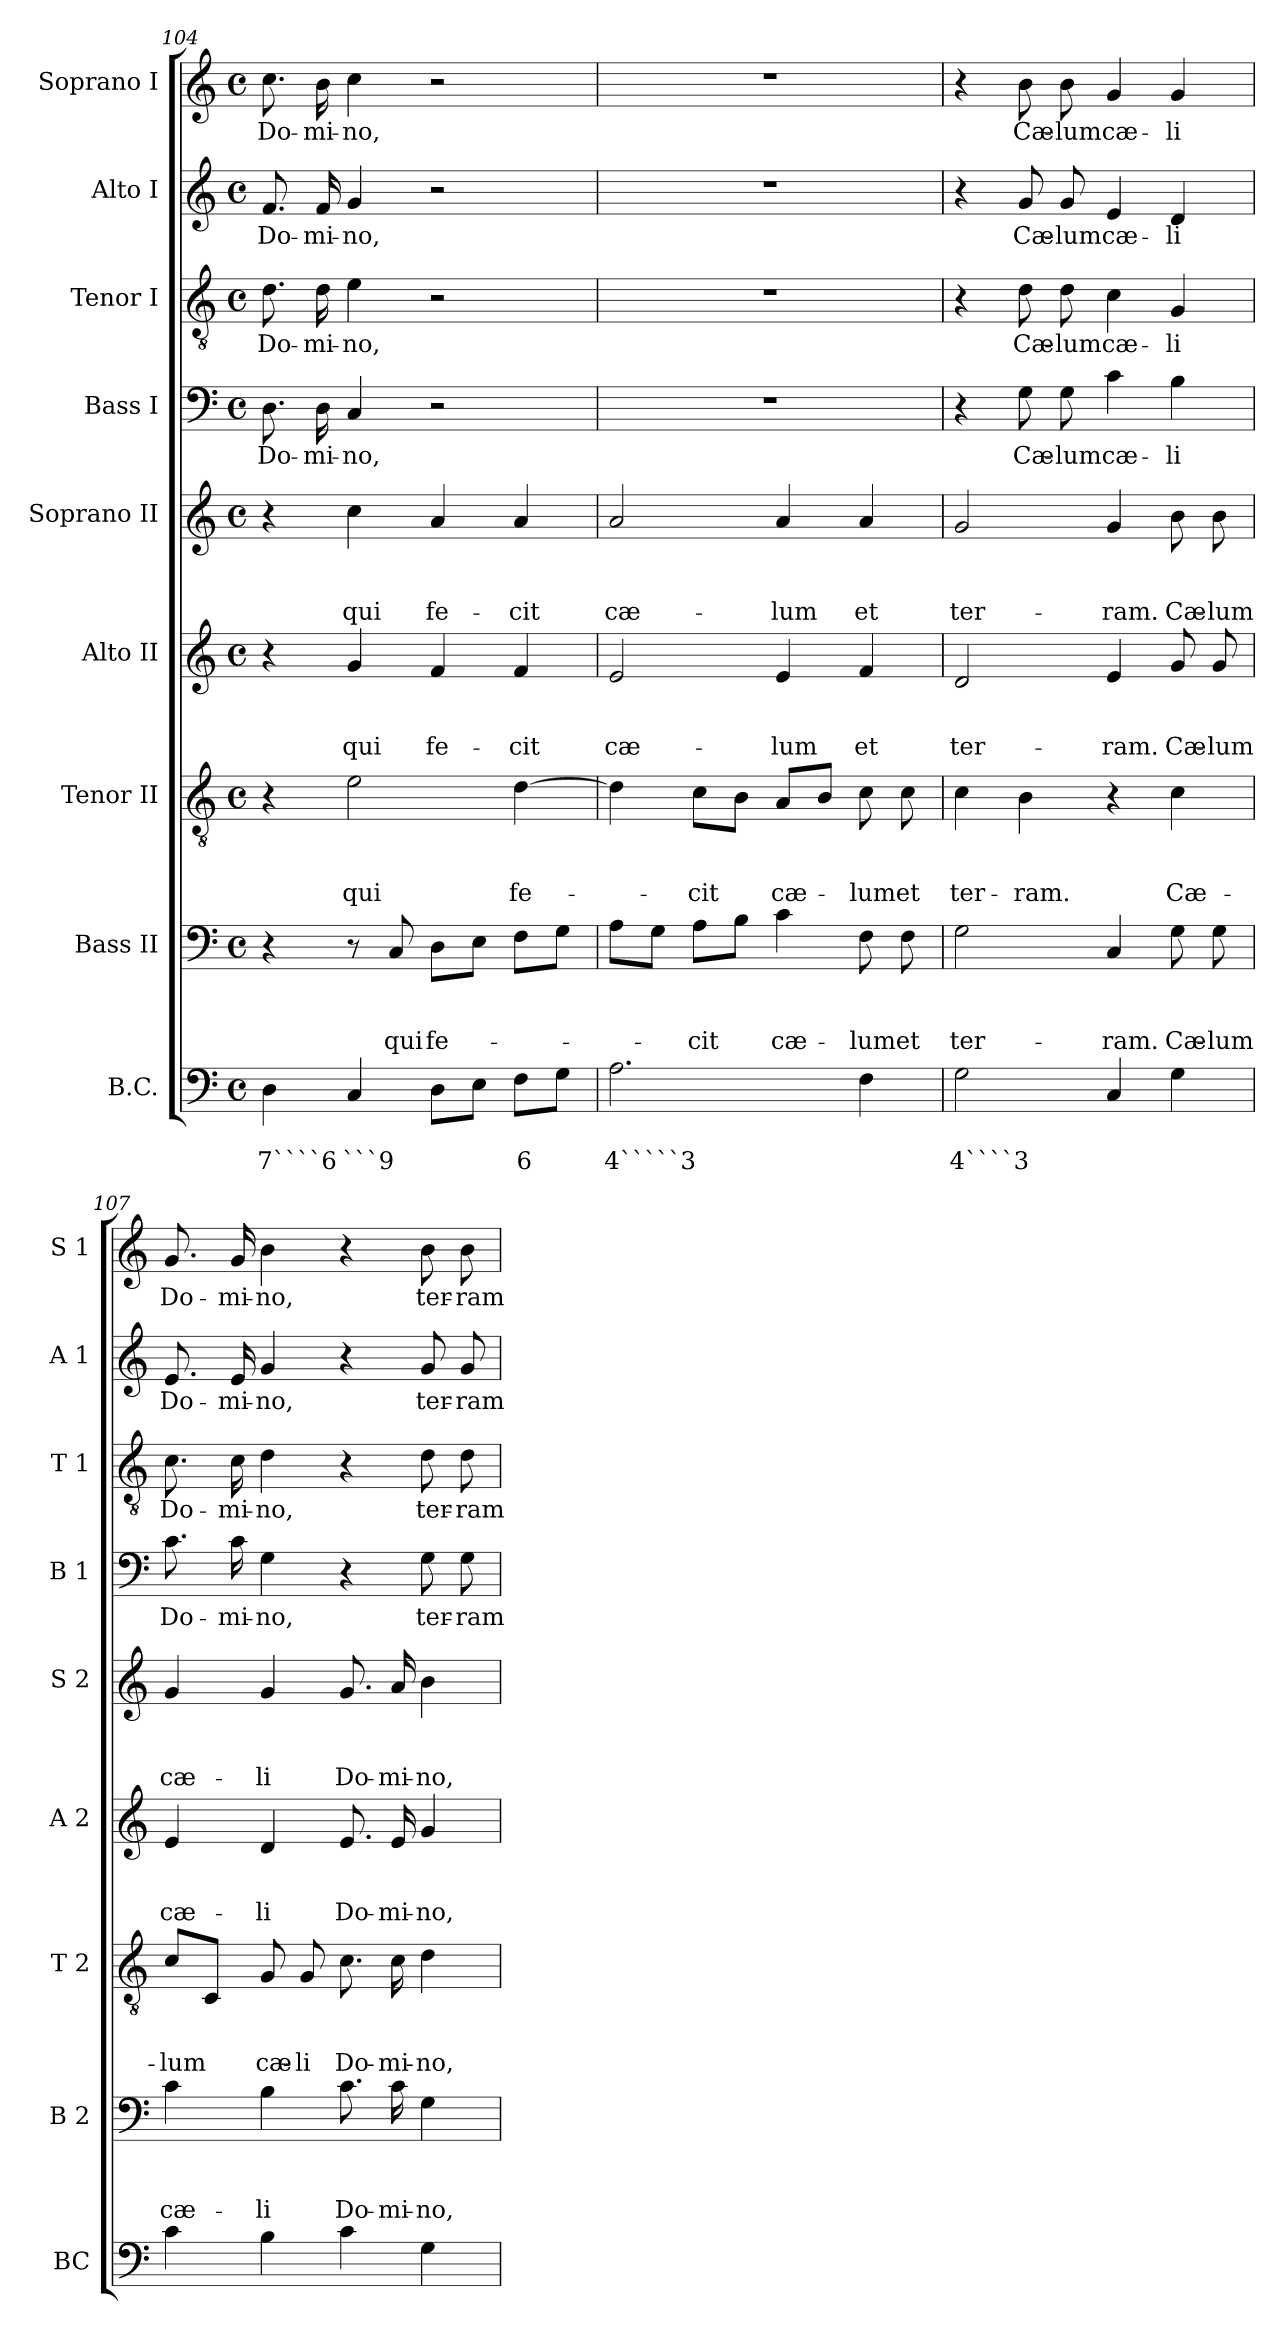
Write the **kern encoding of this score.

**kern	**text	**text	**kern	**text	**text	**text	**kern	**text	**text	**text	**kern	**text	**text	**text	**kern	**text	**text	**text	**kern	**text	**kern	**text	**kern	**text	**kern	**text
*part9	*part9	*part9	*part8	*part8	*part8	*part8	*part7	*part7	*part7	*part7	*part6	*part6	*part6	*part6	*part5	*part5	*part5	*part5	*part4	*part4	*part3	*part3	*part2	*part2	*part1	*part1
*staff9	*staff9	*staff9	*staff8	*staff8	*staff8	*staff8	*staff7	*staff7	*staff7	*staff7	*staff6	*staff6	*staff6	*staff6	*staff5	*staff5	*staff5	*staff5	*staff4	*staff4	*staff3	*staff3	*staff2	*staff2	*staff1	*staff1
*I"B.C.	*	*	*I"Bass II	*	*	*	*I"Tenor II	*	*	*	*I"Alto II	*	*	*	*I"Soprano II	*	*	*	*I"Bass I	*	*I"Tenor I	*	*I"Alto I	*	*I"Soprano I	*
*I'BC	*	*	*I'B 2	*	*	*	*I'T 2	*	*	*	*I'A 2	*	*	*	*I'S 2	*	*	*	*I'B 1	*	*I'T 1	*	*I'A 1	*	*I'S 1	*
*clefF4	*	*	*clefF4	*	*	*	*clefGv2	*	*	*	*clefG2	*	*	*	*clefG2	*	*	*	*clefF4	*	*clefGv2	*	*clefG2	*	*clefG2	*
*k[]	*	*	*k[]	*	*	*	*k[]	*	*	*	*k[]	*	*	*	*k[]	*	*	*	*k[]	*	*k[]	*	*k[]	*	*k[]	*
*C:	*	*	*C:	*	*	*	*C:	*	*	*	*C:	*	*	*	*C:	*	*	*	*C:	*	*C:	*	*C:	*	*C:	*
*M4/4	*	*	*M4/4	*	*	*	*M4/4	*	*	*	*M4/4	*	*	*	*M4/4	*	*	*	*M4/4	*	*M4/4	*	*M4/4	*	*M4/4	*
*met(c)	*	*	*met(c)	*	*	*	*met(c)	*	*	*	*met(c)	*	*	*	*met(c)	*	*	*	*met(c)	*	*met(c)	*	*met(c)	*	*met(c)	*
=104	=104	=104	=104	=104	=104	=104	=104	=104	=104	=104	=104	=104	=104	=104	=104	=104	=104	=104	=104	=104	=104	=104	=104	=104	=104	=104
!	!	!LO:LY:b	!	!	!	!	!	!	!	!	!	!	!	!	!	!	!	!	!	!LO:LY:b	!	!LO:LY:b	!	!LO:LY:b	!	!LO:LY:b
4D\	.	7````6	4r	.	.	.	4r	.	.	.	4r	.	.	.	4r	.	.	.	8.D\	Do-	8.d\	Do-	8.f/	Do-	8.cc\	Do-
!	!	!	!	!	!	!	!	!	!	!	!	!	!	!	!	!	!	!	!	!LO:LY:b	!	!LO:LY:b	!	!LO:LY:b	!	!LO:LY:b
.	.	.	.	.	.	.	.	.	.	.	.	.	.	.	.	.	.	.	16D\	-mi-	16d\	-mi-	16f/	-mi-	16b\	-mi-
!	!	!LO:LY:b	!	!	!	!	!	!	!	!LO:LY:b	!	!	!	!LO:LY:b	!	!	!	!LO:LY:b	!	!LO:LY:b	!	!LO:LY:b	!	!LO:LY:b	!	!LO:LY:b
4C/	.	```9	8r	.	.	.	2e\	.	.	qui	4g/	.	.	qui	4cc\	.	.	qui	4C/	-no,	4e\	-no,	4g/	-no,	4cc\	-no,
!	!	!	!	!	!	!LO:LY:b	!	!	!	!	!	!	!	!	!	!	!	!	!	!	!	!	!	!	!	!
.	.	.	8C/	.	.	qui	.	.	.	.	.	.	.	.	.	.	.	.	.	.	.	.	.	.	.	.
!	!	!	!	!	!	!LO:LY:b	!	!	!	!	!	!	!	!LO:LY:b	!	!	!	!LO:LY:b	!	!	!	!	!	!	!	!
8D\L	.	.	8D\L	.	.	fe-	.	.	.	.	4f/	.	.	fe-	4a/	.	.	fe-	2r	.	2r	.	2r	.	2r	.
8E\J	.	.	8E\J	.	.	.	.	.	.	.	.	.	.	.	.	.	.	.	.	.	.	.	.	.	.	.
!	!	!LO:LY:b	!	!	!	!	!	!	!	!LO:LY:b	!	!	!	!LO:LY:b	!	!	!	!LO:LY:b	!	!	!	!	!	!	!	!
8F\L	.	6	8F\L	.	.	.	[4d\	.	.	fe-	4f/	.	.	-cit	4a/	.	.	-cit	.	.	.	.	.	.	.	.
8G\J	.	.	8G\J	.	.	.	.	.	.	.	.	.	.	.	.	.	.	.	.	.	.	.	.	.	.	.
=105	=105	=105	=105	=105	=105	=105	=105	=105	=105	=105	=105	=105	=105	=105	=105	=105	=105	=105	=105	=105	=105	=105	=105	=105	=105	=105
!	!	!LO:LY:b	!	!	!	!	!	!	!	!	!	!	!	!LO:LY:b	!	!	!	!LO:LY:b	!	!	!	!	!	!	!	!
2.A\	.	4`````3	8A\L	.	.	.	4d\]	.	.	.	2e/	.	.	cæ-	2a/	.	.	cæ-	1r	.	1r	.	1r	.	1r	.
.	.	.	8G\J	.	.	.	.	.	.	.	.	.	.	.	.	.	.	.	.	.	.	.	.	.	.	.
!	!	!	!	!	!	!LO:LY:b	!	!	!	!LO:LY:b	!	!	!	!	!	!	!	!	!	!	!	!	!	!	!	!
.	.	.	8A\L	.	.	-cit	8c\L	.	.	-cit	.	.	.	.	.	.	.	.	.	.	.	.	.	.	.	.
.	.	.	8B\J	.	.	.	8B\J	.	.	.	.	.	.	.	.	.	.	.	.	.	.	.	.	.	.	.
!	!	!	!	!	!	!LO:LY:b	!	!	!	!LO:LY:b	!	!	!	!LO:LY:b	!	!	!	!LO:LY:b	!	!	!	!	!	!	!	!
.	.	.	4c\	.	.	cæ-	8A/L	.	.	cæ-	4e/	.	.	-lum	4a/	.	.	-lum	.	.	.	.	.	.	.	.
.	.	.	.	.	.	.	8B/J	.	.	.	.	.	.	.	.	.	.	.	.	.	.	.	.	.	.	.
!	!	!	!	!	!	!LO:LY:b	!	!	!	!LO:LY:b	!	!	!	!LO:LY:b	!	!	!	!LO:LY:b	!	!	!	!	!	!	!	!
4F\	.	.	8F\	.	.	-lum	8c\	.	.	-lum	4f/	.	.	et	4a/	.	.	et	.	.	.	.	.	.	.	.
!	!	!	!	!	!	!LO:LY:b	!	!	!	!LO:LY:b	!	!	!	!	!	!	!	!	!	!	!	!	!	!	!	!
.	.	.	8F\	.	.	et	8c\	.	.	et	.	.	.	.	.	.	.	.	.	.	.	.	.	.	.	.
=106	=106	=106	=106	=106	=106	=106	=106	=106	=106	=106	=106	=106	=106	=106	=106	=106	=106	=106	=106	=106	=106	=106	=106	=106	=106	=106
!	!	!LO:LY:b	!	!	!	!LO:LY:b	!	!	!	!LO:LY:b	!	!	!	!LO:LY:b	!	!	!	!LO:LY:b	!	!	!	!	!	!	!	!
2G\	.	4````3	2G\	.	.	ter-	4c\	.	.	ter-	2d/	.	.	ter-	2g/	.	.	ter-	4r	.	4r	.	4r	.	4r	.
!	!	!	!	!	!	!	!	!	!	!LO:LY:b	!	!	!	!	!	!	!	!	!	!LO:LY:b	!	!LO:LY:b	!	!LO:LY:b	!	!LO:LY:b
.	.	.	.	.	.	.	4B\	.	.	-ram.	.	.	.	.	.	.	.	.	8G\	Cæ-	8d\	Cæ-	8g/	Cæ-	8b\	Cæ-
!	!	!	!	!	!	!	!	!	!	!	!	!	!	!	!	!	!	!	!	!LO:LY:b	!	!LO:LY:b	!	!LO:LY:b	!	!LO:LY:b
.	.	.	.	.	.	.	.	.	.	.	.	.	.	.	.	.	.	.	8G\	-lum	8d\	-lum	8g/	-lum	8b\	-lum
!	!	!	!	!	!	!LO:LY:b	!	!	!	!	!	!	!	!LO:LY:b	!	!	!	!LO:LY:b	!	!LO:LY:b	!	!LO:LY:b	!	!LO:LY:b	!	!LO:LY:b
4C/	.	.	4C/	.	.	-ram.	4r	.	.	.	4e/	.	.	-ram.	4g/	.	.	-ram.	4c\	cæ-	4c\	cæ-	4e/	cæ-	4g/	cæ-
!	!	!	!	!	!	!LO:LY:b	!	!	!	!LO:LY:b	!	!	!	!LO:LY:b	!	!	!	!LO:LY:b	!	!LO:LY:b	!	!LO:LY:b	!	!LO:LY:b	!	!LO:LY:b
4G\	.	.	8G\	.	.	Cæ-	4c\	.	.	Cæ-	8g/	.	.	Cæ-	8b\	.	.	Cæ-	4B\	-li	4G/	-li	4d/	-li	4g/	-li
!	!	!	!	!	!	!LO:LY:b	!	!	!	!	!	!	!	!LO:LY:b	!	!	!	!LO:LY:b	!	!	!	!	!	!	!	!
.	.	.	8G\	.	.	-lum	.	.	.	.	8g/	.	.	-lum	8b\	.	.	-lum	.	.	.	.	.	.	.	.
!!LO:PB:g=z
=107	=107	=107	=107	=107	=107	=107	=107	=107	=107	=107	=107	=107	=107	=107	=107	=107	=107	=107	=107	=107	=107	=107	=107	=107	=107	=107
!	!	!	!	!	!	!LO:LY:b	!	!	!	!LO:LY:b	!	!	!	!LO:LY:b	!	!	!	!LO:LY:b	!	!LO:LY:b	!	!LO:LY:b	!	!LO:LY:b	!	!LO:LY:b
4c\	.	.	4c\	.	.	cæ-	8c/L	.	.	-lum	4e/	.	.	cæ-	4g/	.	.	cæ-	8.c\	Do-	8.c\	Do-	8.e/	Do-	8.g/	Do-
.	.	.	.	.	.	.	8C/J	.	.	.	.	.	.	.	.	.	.	.	.	.	.	.	.	.	.	.
!	!	!	!	!	!	!	!	!	!	!	!	!	!	!	!	!	!	!	!	!LO:LY:b	!	!LO:LY:b	!	!LO:LY:b	!	!LO:LY:b
.	.	.	.	.	.	.	.	.	.	.	.	.	.	.	.	.	.	.	16c\	-mi-	16c\	-mi-	16e/	-mi-	16g/	-mi-
!	!	!	!	!	!	!LO:LY:b	!	!	!	!LO:LY:b	!	!	!	!LO:LY:b	!	!	!	!LO:LY:b	!	!LO:LY:b	!	!LO:LY:b	!	!LO:LY:b	!	!LO:LY:b
4B\	.	.	4B\	.	.	-li	8G/	.	.	cæ-	4d/	.	.	-li	4g/	.	.	-li	4G\	-no,	4d\	-no,	4g/	-no,	4b\	-no,
!	!	!	!	!	!	!	!	!	!	!LO:LY:b	!	!	!	!	!	!	!	!	!	!	!	!	!	!	!	!
.	.	.	.	.	.	.	8G/	.	.	-li	.	.	.	.	.	.	.	.	.	.	.	.	.	.	.	.
!	!	!	!	!	!	!LO:LY:b	!	!	!	!LO:LY:b	!	!	!	!LO:LY:b	!	!	!	!LO:LY:b	!	!	!	!	!	!	!	!
4c\	.	.	8.c\	.	.	Do-	8.c\	.	.	Do-	8.e/	.	.	Do-	8.g/	.	.	Do-	4r	.	4r	.	4r	.	4r	.
!	!	!	!	!	!	!LO:LY:b	!	!	!	!LO:LY:b	!	!	!	!LO:LY:b	!	!	!	!LO:LY:b	!	!	!	!	!	!	!	!
.	.	.	16c\	.	.	-mi-	16c\	.	.	-mi-	16e/	.	.	-mi-	16a/	.	.	-mi-	.	.	.	.	.	.	.	.
!	!	!	!	!	!	!LO:LY:b	!	!	!	!LO:LY:b	!	!	!	!LO:LY:b	!	!	!	!LO:LY:b	!	!LO:LY:b	!	!LO:LY:b	!	!LO:LY:b	!	!LO:LY:b
4G\	.	.	4G\	.	.	-no,	4d\	.	.	-no,	4g/	.	.	-no,	4b\	.	.	-no,	8G\	ter-	8d\	ter-	8g/	ter-	8b\	ter-
!	!	!	!	!	!	!	!	!	!	!	!	!	!	!	!	!	!	!	!	!LO:LY:b	!	!LO:LY:b	!	!LO:LY:b	!	!LO:LY:b
.	.	.	.	.	.	.	.	.	.	.	.	.	.	.	.	.	.	.	8G\	-ram	8d\	-ram	8g/	-ram	8b\	-ram
=	=	=	=	=	=	=	=	=	=	=	=	=	=	=	=	=	=	=	=	=	=	=	=	=	=	=
*-	*-	*-	*-	*-	*-	*-	*-	*-	*-	*-	*-	*-	*-	*-	*-	*-	*-	*-	*-	*-	*-	*-	*-	*-	*-	*-
